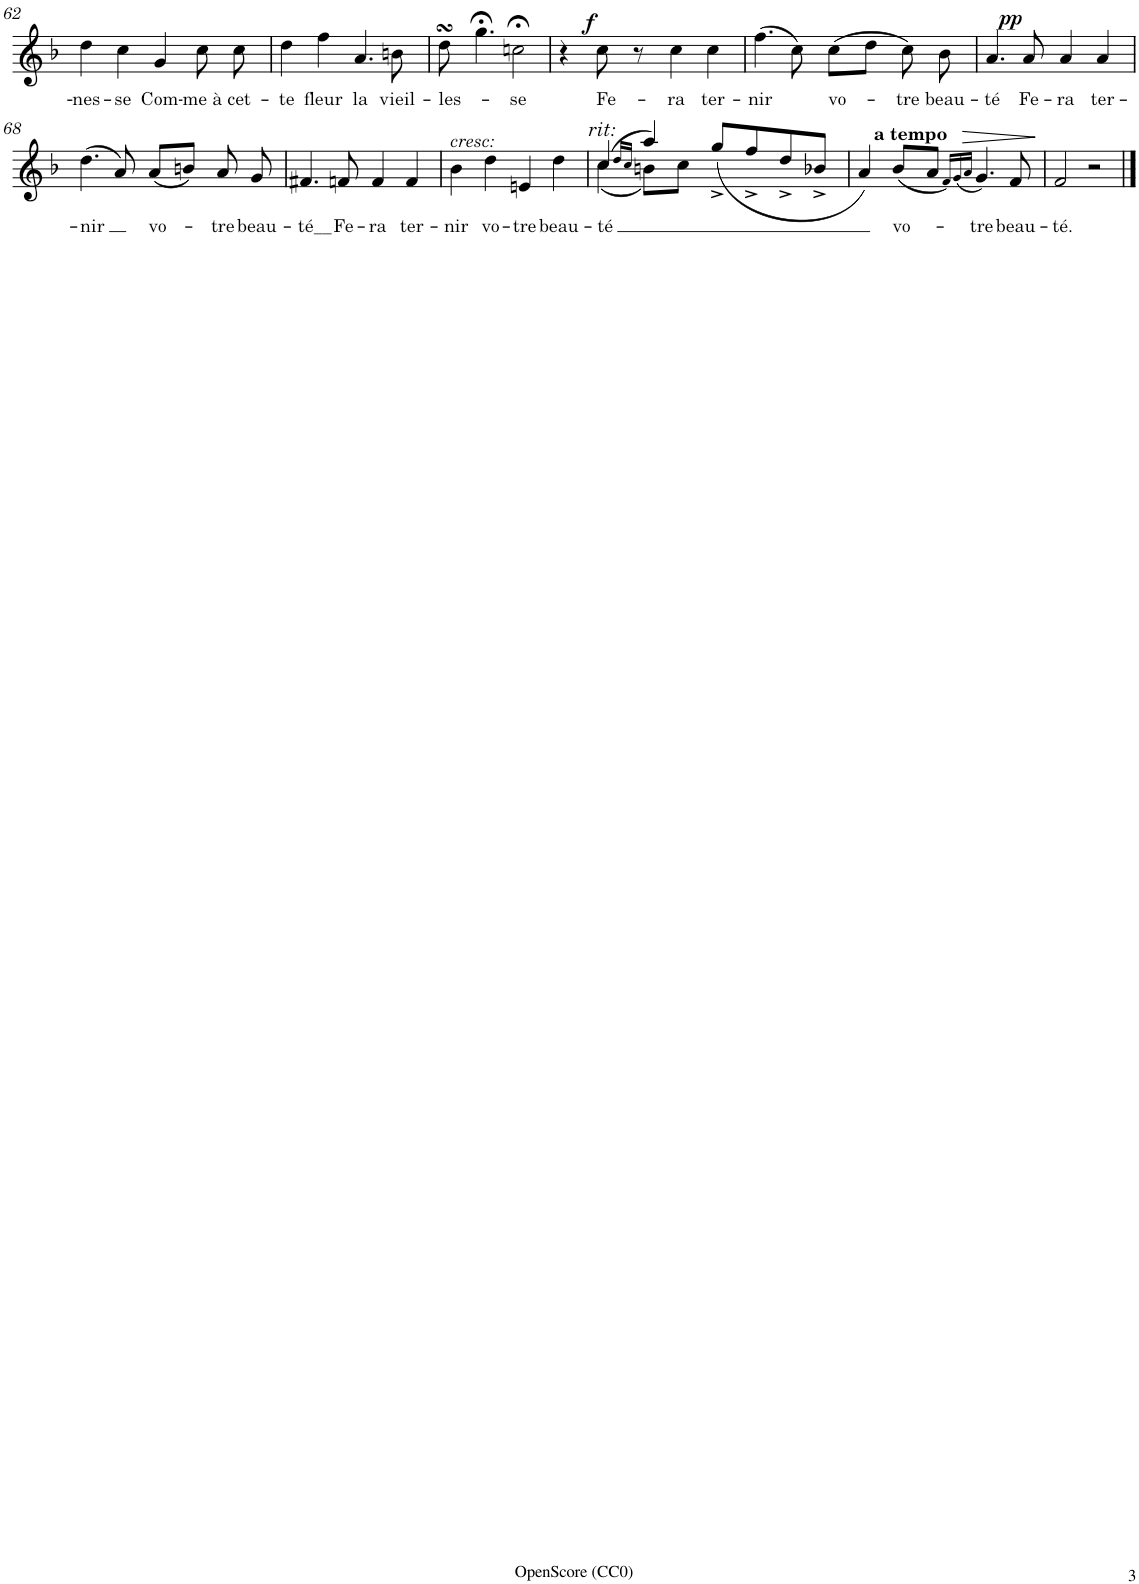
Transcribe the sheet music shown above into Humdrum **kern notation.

**kern	**text	**dynam
*part1	*part1	*part1
*staff1	*staff1	*staff1
*I"Chant Voice	*	*
!!LO:PB:g=z
*clefG2	*	*
*k[b-]	*	*
*M4/4	*	*
*met(c)	*	*
=62	=62	=62
!	!LO:LY:b	!
4dd\	-nes-	.
!	!LO:LY:b	!
4cc\	-se	.
!	!LO:LY:b	!
4g/	Com-	.
!	!LO:LY:b	!
8cc\	-me à	.
!	!LO:LY:b	!
8cc\	cet-	.
=63	=63	=63
!	!LO:LY:b	!
4dd\	-te	.
!	!LO:LY:b	!
4ff\	fleur	.
!	!LO:LY:b	!
4.a/	la	.
!	!LO:LY:b	!
8bn\	vieil-	.
=64	=64	=64
!	!LO:LY:b	!
8ddsSSS\	-les-	.
4.gg;<\	.	.
!	!LO:LY:b	!
2ccn;<\	-se	.
=65	=65	=65
4r	.	.
!	!LO:LY:b	!LO:DY:a
8cc\	Fe-	f
8r	.	.
!	!LO:LY:b	!
4cc\	-ra	.
!	!LO:LY:b	!
4cc\	ter-	.
=66	=66	=66
!	!LO:LY:b	!
(4.ff\	-nir	.
8cc\)	.	.
!	!LO:LY:b	!
(8cc\L	vo-	.
8dd\J	.	.
!	!LO:LY:b	!
8cc\)	-tre	.
!	!LO:LY:b	!
8b-\	beau-	.
=67	=67	=67
!	!LO:LY:b	!
4.a/	-té	.
!	!LO:LY:b	!LO:DY:a
8a/	Fe-	pp
!	!LO:LY:b	!
4a/	-ra	.
!	!LO:LY:b	!
4a/	ter-	.
!!LO:LB:g=z
=68	=68	=68
!	!LO:LY:b	!
(4.dd\	-nir	.
8a/)	.	.
!	!LO:LY:b	!
(8a/L	vo-	.
8bn/J)	.	.
!	!LO:LY:b	!
8a/	-tre	.
!	!LO:LY:b	!
8g/	beau-	.
=69	=69	=69
!	!LO:LY:b	!
4.f#X/	-té__	.
!	!LO:LY:b	!
8fn/	Fe-	.
!	!LO:LY:b	!
4f/	-ra	.
!	!LO:LY:b	!
4f/	ter-	.
=70	=70	=70
!LO:TX:a:i:t=cresc&colon;	!	!
!	!LO:LY:b	!
4b-\	-nir	.
!	!LO:LY:b	!
4dd\	vo-	.
!	!LO:LY:b	!
4en/	-tre	.
!	!LO:LY:b	!
4dd\	beau-	.
=71	=71	=71
!LO:TX:a:i:t=rit&colon;	!	!
!	!LO:LY:b	!
*^	*	*
(4cc/	(4cc\	-té	.
.	16qdd/LL	.	.
.	16qcc/JJ	.	.
4aa/)	8bn\L)	.	.
.	8cc\J	.	.
(8gg^</L	2ryy	.	.
8ff^</	.	.	.
8dd^</	.	.	.
8b-X^</J	.	.	.
*v	*v	*	*
=72	=72	=72
!LO:TX:a:B:t=a tempo	!	!
4a/)	.	.
!	!LO:LY:b	!
(8b-/L	vo-	.
!	!	!LO:HP:b
8a/J	.	>
16qf/LL)	.	.
(16qg/	.	.
16qa/JJ	.	.
!	!LO:LY:b	!
4.g/)	-tre	.
!	!LO:LY:b	!
8f/	beau-	.
.	.	]
=73	=73	=73
!	!LO:LY:b	!
2f/	-té.	.
2r	.	.
==	==	==
*-	*-	*-
